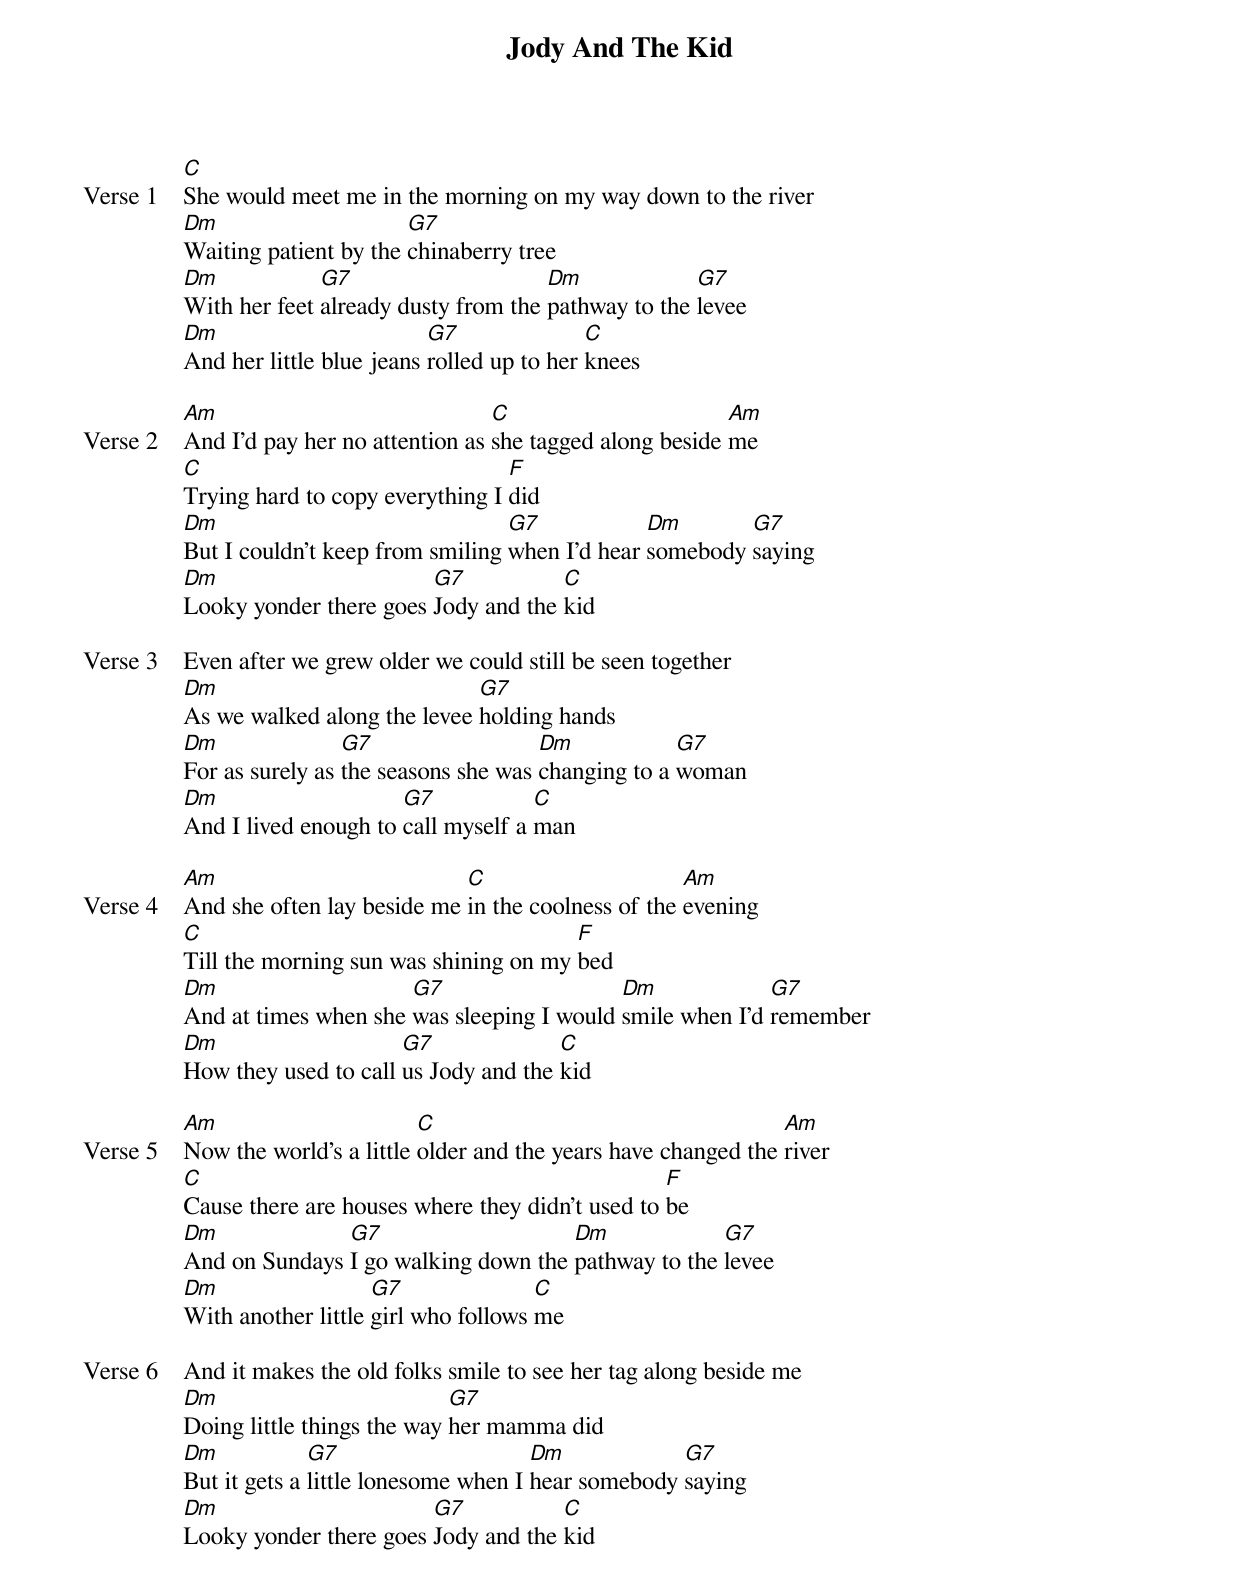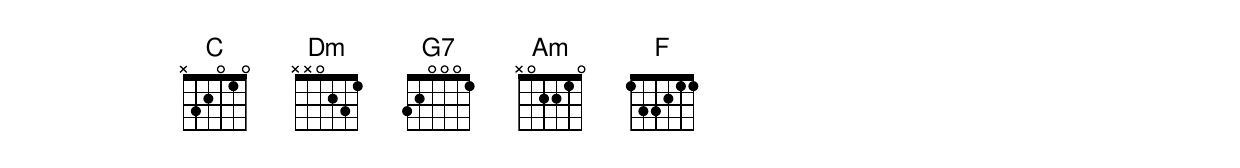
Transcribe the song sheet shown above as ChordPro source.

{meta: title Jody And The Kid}
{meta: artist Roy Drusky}
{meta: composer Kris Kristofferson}
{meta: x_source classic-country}
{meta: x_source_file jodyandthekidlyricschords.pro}
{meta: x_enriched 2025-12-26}

{start_of_verse: Verse 1}
[C]She would meet me in the morning on my way down to the river
[Dm]Waiting patient by the [G7]chinaberry tree
[Dm]With her feet [G7]already dusty from the [Dm]pathway to the [G7]levee
[Dm]And her little blue jeans [G7]rolled up to her [C]knees
{end_of_verse}

{start_of_verse: Verse 2}
[Am]And I'd pay her no attention as [C]she tagged along beside [Am]me
[C]Trying hard to copy everything I [F]did
[Dm]But I couldn't keep from smiling [G7]when I'd hear [Dm]somebody [G7]saying
[Dm]Looky yonder there goes [G7]Jody and the [C]kid
{end_of_verse}

{start_of_verse: Verse 3}
Even after we grew older we could still be seen together
[Dm]As we walked along the levee [G7]holding hands
[Dm]For as surely as [G7]the seasons she was [Dm]changing to a [G7]woman
[Dm]And I lived enough to [G7]call myself a [C]man
{end_of_verse}

{start_of_verse: Verse 4}
[Am]And she often lay beside me [C]in the coolness of the [Am]evening
[C]Till the morning sun was shining on my [F]bed
[Dm]And at times when she [G7]was sleeping I would [Dm]smile when I'd [G7]remember
[Dm]How they used to call [G7]us Jody and the [C]kid
{end_of_verse}

{start_of_verse: Verse 5}
[Am]Now the world's a little [C]older and the years have changed the [Am]river
[C]Cause there are houses where they didn't used to [F]be
[Dm]And on Sundays [G7]I go walking down the [Dm]pathway to the [G7]levee
[Dm]With another little [G7]girl who follows [C]me
{end_of_verse}

{start_of_verse: Verse 6}
And it makes the old folks smile to see her tag along beside me
[Dm]Doing little things the way [G7]her mamma did
[Dm]But it gets a [G7]little lonesome when I [Dm]hear somebody [G7]saying
[Dm]Looky yonder there goes [G7]Jody and the [C]kid
{end_of_verse}
